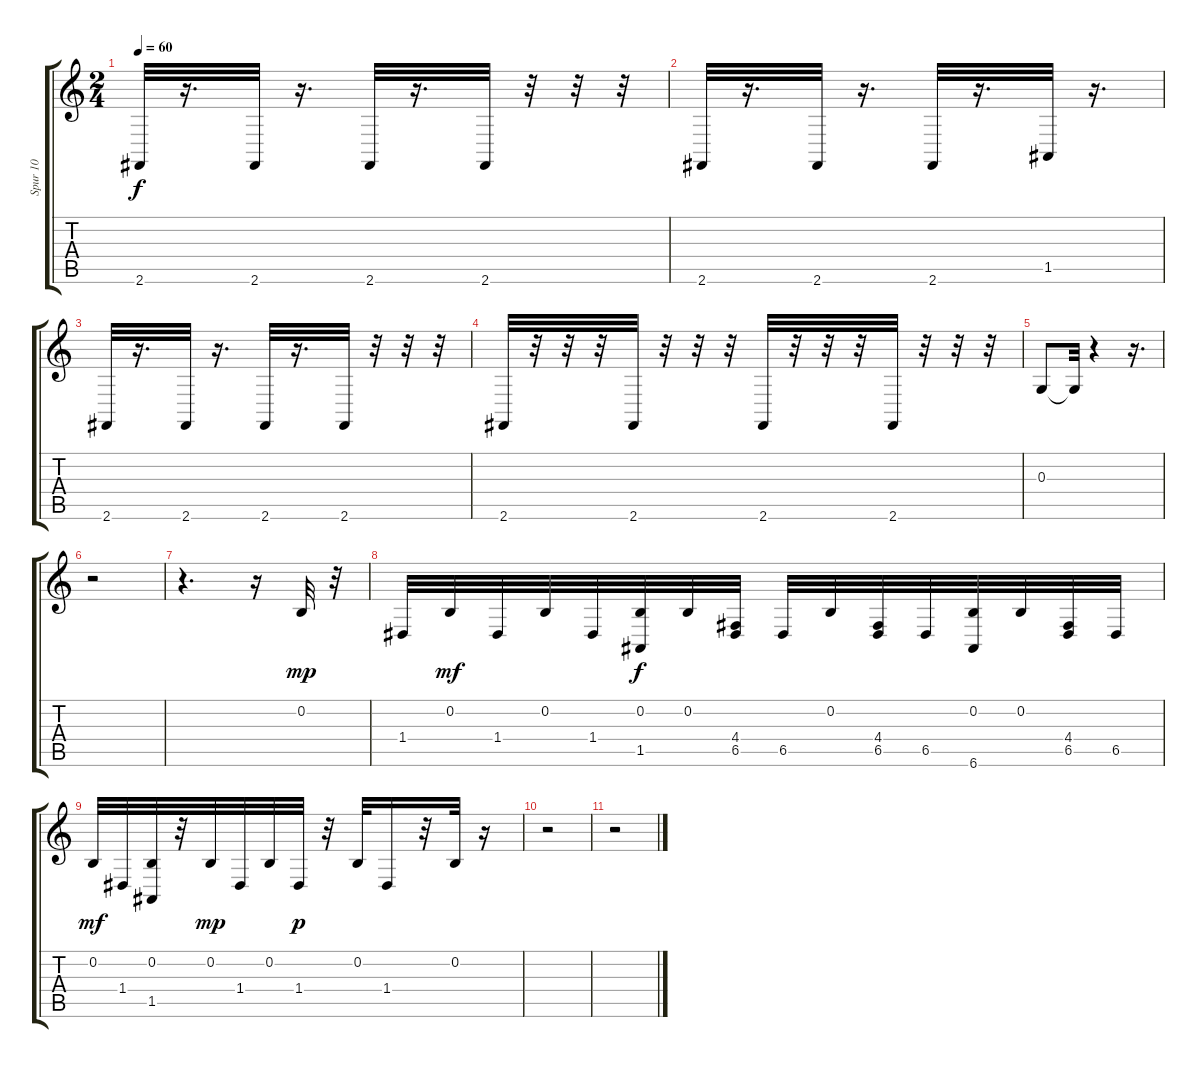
\track ("Spur 10" "Spur 10") {instrument celesta}
\staff {score tabs}
\tuning (E4 B3 G3 D3 A2 E2) {hide}
\ts (2 4)
\tempo 60
\clef g2
\ks c
2.6.32{dy f} r.16{d} 2.6.32 r.16{d} 2.6.32 r.16{d} 2.6.32 r.32 r.32 r.32 |
2.6.32 r.16{d} 2.6.32 r.16{d} 2.6.32 r.16{d} 1.5.32 r.16{d} |
2.6.32 r.16{d} 2.6.32 r.16{d} 2.6.32 r.16{d} 2.6.32 r.32 r.32 r.32 |
2.6.32 r.32 r.32 r.32 2.6.32 r.32 r.32 r.32 2.6.32 r.32 r.32 r.32 2.6.32 r.32 r.32 r.32 |
0.3.8{volume 6} 0.3{t}.32 r.4 r.16{d} |
r.2 |
r.4{d} r.16 0.2.32{dy mp} r.32 |
1.4.32 0.2.32{dy mf} 1.4.32 0.2.32 1.4.32 (0.2 1.5).32{dy f} 0.2.32 (4.4 6.5).32 6.5.32 0.2.32 (4.4 6.5).32 6.5.32 (0.2 6.6).32 0.2.32 (4.4 6.5).32 6.5.32 |
0.2.32{dy mf} 1.4.32 (0.2 1.5).32 r.32 0.2.32{dy mp} 1.4.32 0.2.32 1.4.32{dy p} r.32 0.2.32 1.4.16 r.32 0.2.32 r.16 |
r.2 |
r.2
